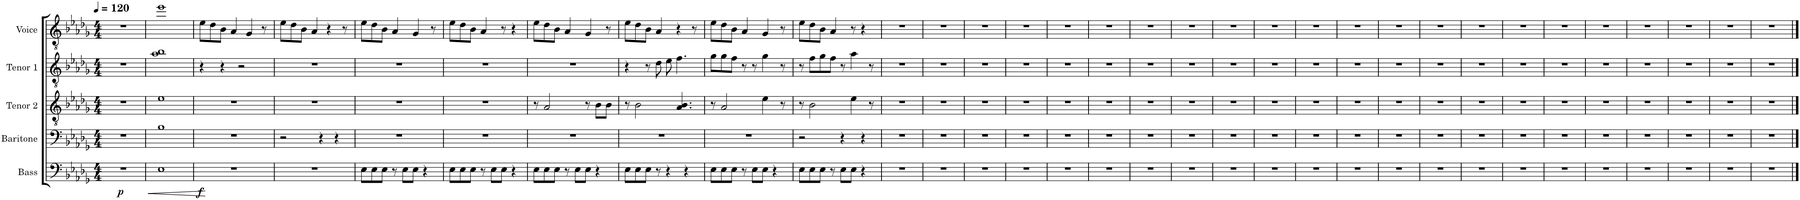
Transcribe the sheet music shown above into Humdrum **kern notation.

**kern	**dynam	**kern	**kern	**kern	**kern
*part5	*part5	*part4	*part3	*part2	*part1
*staff5	*staff5	*staff4	*staff3	*staff2	*staff1
*I"Bass	*	*I"Baritone	*I"Tenor 2	*I"Tenor 1	*I"Voice
*I'B.	*	*I'Bar.	*I'T. 2	*I'T. 1	*I'Vo.
*clefF4	*	*clefF4	*clefGv2	*clefGv2	*clefGv2
*k[b-e-a-d-g-]	*	*k[b-e-a-d-g-]	*k[b-e-a-d-g-]	*k[b-e-a-d-g-]	*k[b-e-a-d-g-]
*M4/4	*	*M4/4	*M4/4	*M4/4	*M4/4
*MM120	*	*MM120	*MM120	*MM120	*MM120
=1	=1	=1	=1	=1	=1
!	!LO:DY:b	!	!	!	!
1r	p	1r	1r	1r	1r
=2	=2	=2	=2	=2	=2
!	!LO:HP:b	!	!	!	!
1E-	<	1B-	1e-	1a- 1b-	1ee-
=3	=3	=3	=3	=3	=3
!	!LO:DY:b	!	!	!	!
1r	f	1r	1r	4r	8e-\L
.	.	.	.	.	8d-\
.	.	.	.	4r	8B-\J
.	.	.	.	.	4A-/
.	.	.	.	2r	.
.	.	.	.	.	4G-/
.	.	.	.	.	8r
.	[	.	.	.	.
=4	=4	=4	=4	=4	=4
1r	.	2r	1r	1r	8e-\L
.	.	.	.	.	8d-\
.	.	.	.	.	8B-\J
.	.	.	.	.	4A-/
.	.	4r	.	.	.
.	.	.	.	.	4r
.	.	4r	.	.	.
.	.	.	.	.	8r
=5	=5	=5	=5	=5	=5
8E-\L	.	1r	1r	1r	8e-\L
8E-\	.	.	.	.	8d-\
8E-\J	.	.	.	.	8B-\J
8r	.	.	.	.	4A-/
8E-\L	.	.	.	.	.
8E-\J	.	.	.	.	4G-/
4r	.	.	.	.	.
.	.	.	.	.	8r
=6	=6	=6	=6	=6	=6
8E-\L	.	1r	1r	1r	8e-\L
8E-\	.	.	.	.	8d-\
8E-\J	.	.	.	.	8B-\J
8r	.	.	.	.	4A-/
8E-\L	.	.	.	.	.
8E-\J	.	.	.	.	8r
4r	.	.	.	.	4r
=7	=7	=7	=7	=7	=7
8E-\L	.	1r	8r	1r	8e-\L
8E-\	.	.	2A-/	.	8d-\
8E-\J	.	.	.	.	8B-\J
8r	.	.	.	.	4A-/
8E-\L	.	.	.	.	.
8E-\J	.	.	8r	.	4G-/
4r	.	.	8B-\L	.	.
.	.	.	8B-\J	.	8r
=8	=8	=8	=8	=8	=8
8E-\L	.	1r	8r	4r	8e-\L
8E-\	.	.	2B-\	.	8d-\
8E-\J	.	.	.	8r	8B-\J
8r	.	.	.	8d-\	4A-/
4r	.	.	.	8e-\	.
.	.	.	4.A-/ 4.B-/	4.f\	4r
4r	.	.	.	.	.
.	.	.	.	.	8r
=9	=9	=9	=9	=9	=9
8E-\L	.	1r	8r	8g-\L	8e-\L
8E-\	.	.	2A-/	8g-\	8d-\
8E-\J	.	.	.	8f\J	8B-\J
8r	.	.	.	8r	4A-/
8E-\L	.	.	.	8r	.
8E-\J	.	.	4e-\	4g-\	4G-/
4r	.	.	.	.	.
.	.	.	8r	8r	8r
=10	=10	=10	=10	=10	=10
8E-\L	.	2r	8r	8r	8e-\L
8E-\	.	.	2B-\	8f\L	8d-\
8E-\J	.	.	.	8g-\	8B-\J
8r	.	.	.	8f\J	4A-/
8E-\L	.	4r	.	8r	.
8E-\J	.	.	4e-\	4a-\	8r
4r	.	4r	.	.	4r
.	.	.	8r	8r	.
=11	=11	=11	=11	=11	=11
1r	.	1r	1r	1r	1r
=12	=12	=12	=12	=12	=12
1r	.	1r	1r	1r	1r
=13	=13	=13	=13	=13	=13
1r	.	1r	1r	1r	1r
=14	=14	=14	=14	=14	=14
1r	.	1r	1r	1r	1r
=15	=15	=15	=15	=15	=15
1r	.	1r	1r	1r	1r
=16	=16	=16	=16	=16	=16
1r	.	1r	1r	1r	1r
=17	=17	=17	=17	=17	=17
1r	.	1r	1r	1r	1r
=18	=18	=18	=18	=18	=18
1r	.	1r	1r	1r	1r
=19	=19	=19	=19	=19	=19
1r	.	1r	1r	1r	1r
=20	=20	=20	=20	=20	=20
1r	.	1r	1r	1r	1r
=21	=21	=21	=21	=21	=21
1r	.	1r	1r	1r	1r
=22	=22	=22	=22	=22	=22
1r	.	1r	1r	1r	1r
=23	=23	=23	=23	=23	=23
1r	.	1r	1r	1r	1r
=24	=24	=24	=24	=24	=24
1r	.	1r	1r	1r	1r
=25	=25	=25	=25	=25	=25
1r	.	1r	1r	1r	1r
=26	=26	=26	=26	=26	=26
1r	.	1r	1r	1r	1r
=27	=27	=27	=27	=27	=27
1r	.	1r	1r	1r	1r
=28	=28	=28	=28	=28	=28
1r	.	1r	1r	1r	1r
=29	=29	=29	=29	=29	=29
1r	.	1r	1r	1r	1r
=30	=30	=30	=30	=30	=30
1r	.	1r	1r	1r	1r
=31	=31	=31	=31	=31	=31
1r	.	1r	1r	1r	1r
=32	=32	=32	=32	=32	=32
1r	.	1r	1r	1r	1r
==	==	==	==	==	==
*-	*-	*-	*-	*-	*-
